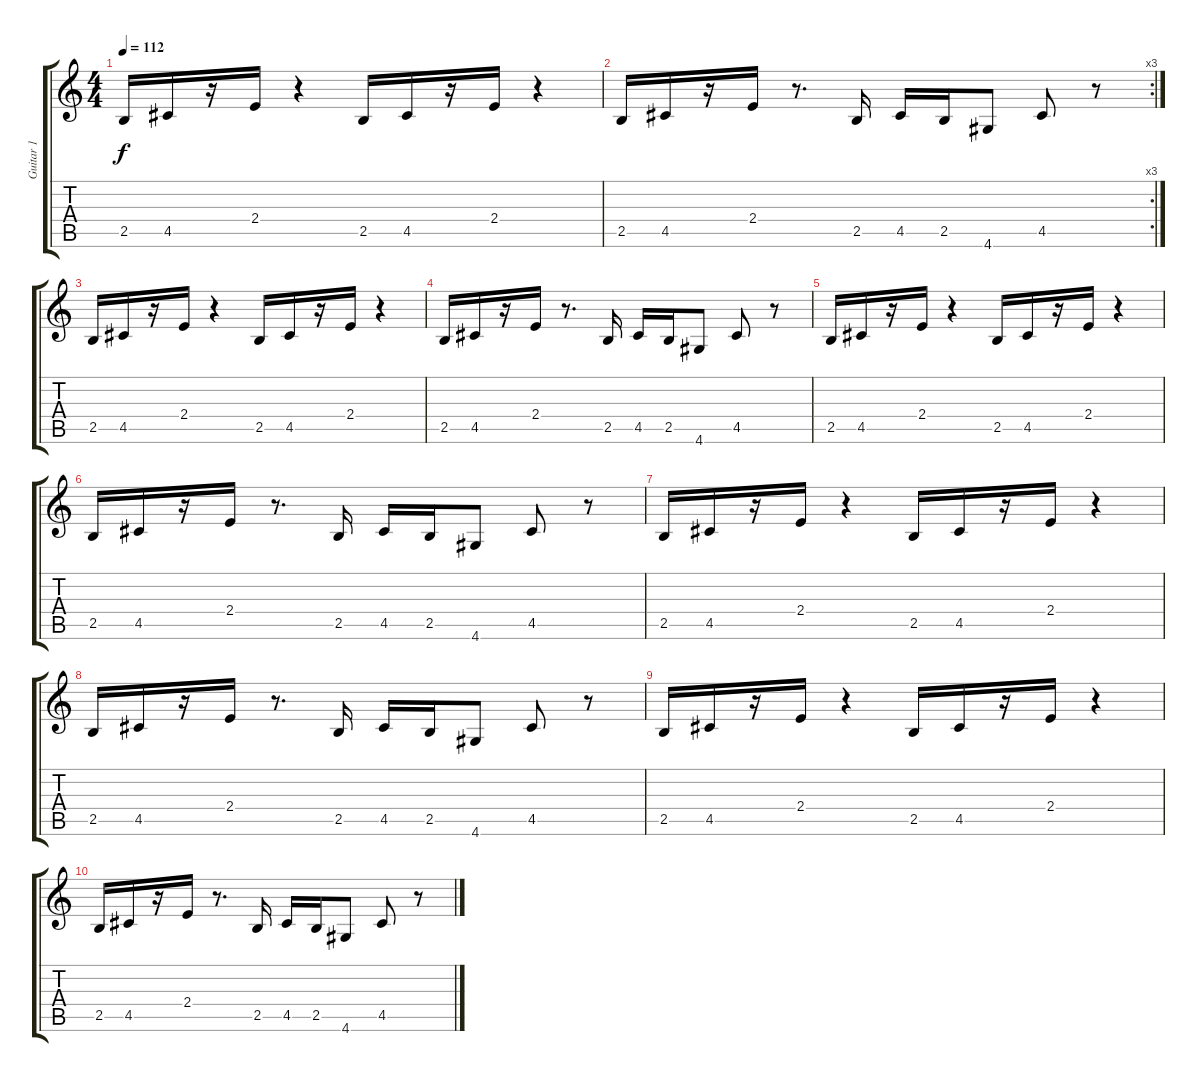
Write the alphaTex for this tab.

\track ("Guitar 1" "Guitar 1") {instrument overdrivenguitar}
\staff {score tabs}
\tuning (E4 B3 G3 D3 A2 E2) {hide}
\ts (4 4)
\tempo 112
\clef g2
\ks c
2.5.16{dy f} 4.5.16 r.16 2.4.16 r.4 2.5.16 4.5.16 r.16 2.4.16 r.4 |
\rc 3
2.5.16 4.5.16 r.16 2.4.16 r.8{d} 2.5.16 4.5.16 2.5.16 4.6.8 4.5.8 r.8 |
2.5.16 4.5.16 r.16 2.4.16 r.4 2.5.16 4.5.16 r.16 2.4.16 r.4 |
2.5.16 4.5.16 r.16 2.4.16 r.8{d} 2.5.16 4.5.16 2.5.16 4.6.8 4.5.8 r.8 |
2.5.16 4.5.16 r.16 2.4.16 r.4 2.5.16 4.5.16 r.16 2.4.16 r.4 |
2.5.16 4.5.16 r.16 2.4.16 r.8{d} 2.5.16 4.5.16 2.5.16 4.6.8 4.5.8 r.8 |
2.5.16 4.5.16 r.16 2.4.16 r.4 2.5.16 4.5.16 r.16 2.4.16 r.4 |
2.5.16 4.5.16 r.16 2.4.16 r.8{d} 2.5.16 4.5.16 2.5.16 4.6.8 4.5.8 r.8 |
2.5.16 4.5.16 r.16 2.4.16 r.4 2.5.16 4.5.16 r.16 2.4.16 r.4 |
2.5.16 4.5.16 r.16 2.4.16 r.8{d} 2.5.16 4.5.16 2.5.16 4.6.8 4.5.8 r.8
